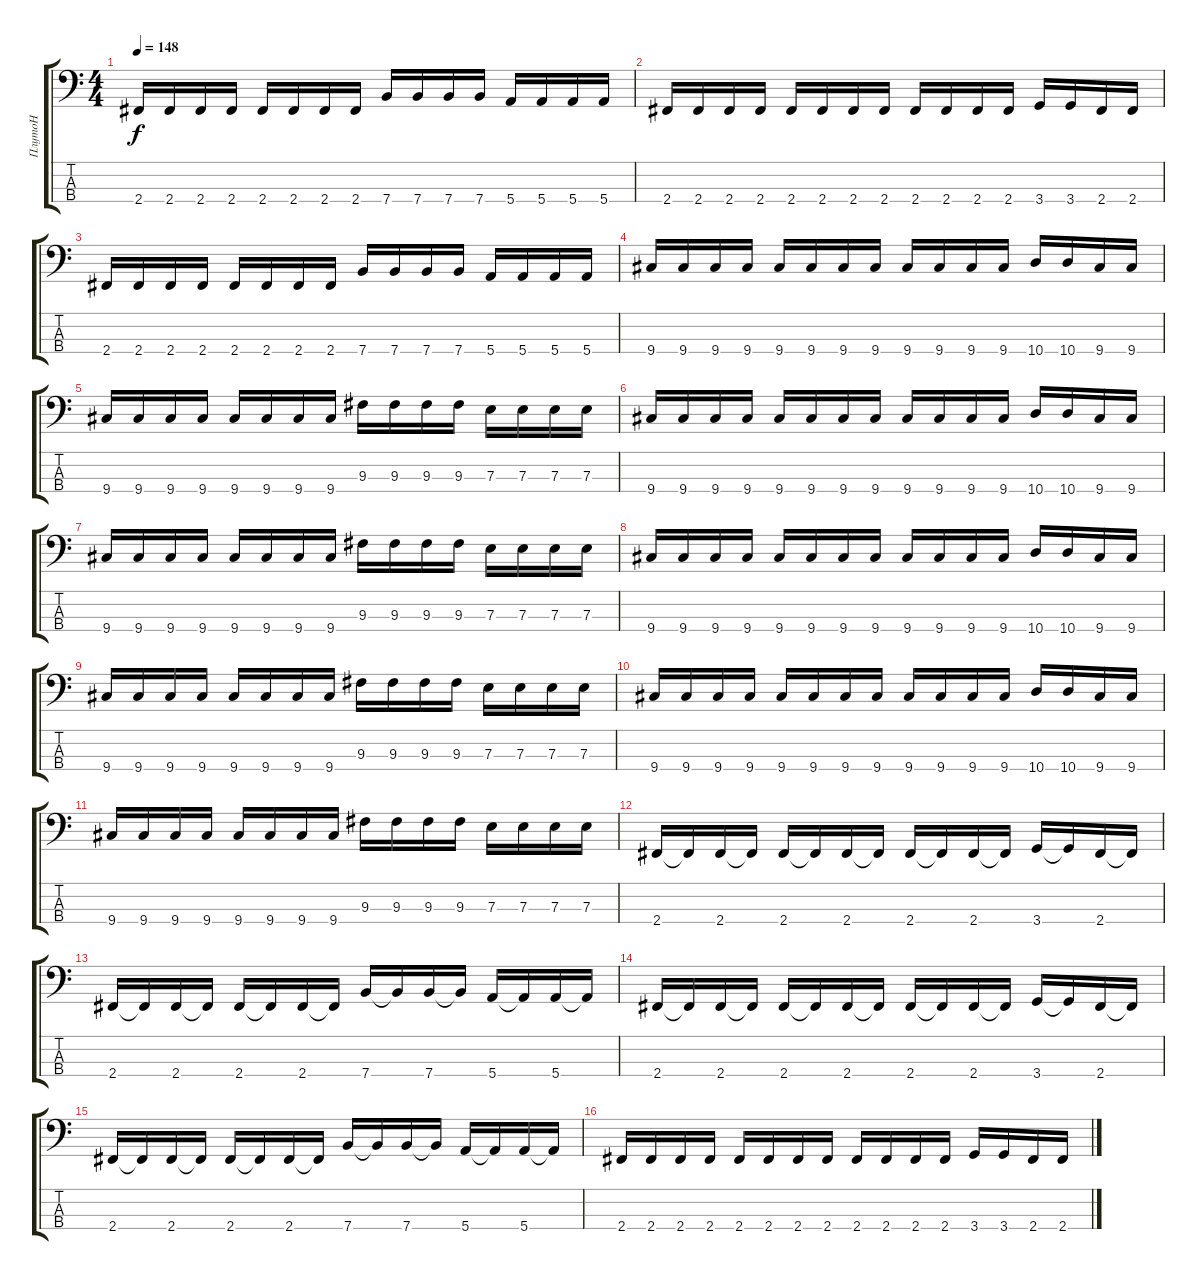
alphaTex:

\track ("ПлутоН" "ПлутоН") {instrument electricbassfinger}
\staff {score tabs}
\tuning (G2 D2 A1 E1) {hide}
\ts (4 4)
\tempo 148
\clef f4
\ks c
2.4.16{dy f} 2.4.16 2.4.16 2.4.16 2.4.16 2.4.16 2.4.16 2.4.16 7.4.16 7.4.16 7.4.16 7.4.16 5.4.16 5.4.16 5.4.16 5.4.16 |
2.4.16 2.4.16 2.4.16 2.4.16 2.4.16 2.4.16 2.4.16 2.4.16 2.4.16 2.4.16 2.4.16 2.4.16 3.4.16 3.4.16 2.4.16 2.4.16 |
2.4.16 2.4.16 2.4.16 2.4.16 2.4.16 2.4.16 2.4.16 2.4.16 7.4.16 7.4.16 7.4.16 7.4.16 5.4.16 5.4.16 5.4.16 5.4.16 |
9.4.16 9.4.16 9.4.16 9.4.16 9.4.16 9.4.16 9.4.16 9.4.16 9.4.16 9.4.16 9.4.16 9.4.16 10.4.16 10.4.16 9.4.16 9.4.16 |
9.4.16 9.4.16 9.4.16 9.4.16 9.4.16 9.4.16 9.4.16 9.4.16 9.3.16 9.3.16 9.3.16 9.3.16 7.3.16 7.3.16 7.3.16 7.3.16 |
9.4.16 9.4.16 9.4.16 9.4.16 9.4.16 9.4.16 9.4.16 9.4.16 9.4.16 9.4.16 9.4.16 9.4.16 10.4.16 10.4.16 9.4.16 9.4.16 |
9.4.16 9.4.16 9.4.16 9.4.16 9.4.16 9.4.16 9.4.16 9.4.16 9.3.16 9.3.16 9.3.16 9.3.16 7.3.16 7.3.16 7.3.16 7.3.16 |
9.4.16 9.4.16 9.4.16 9.4.16 9.4.16 9.4.16 9.4.16 9.4.16 9.4.16 9.4.16 9.4.16 9.4.16 10.4.16 10.4.16 9.4.16 9.4.16 |
9.4.16 9.4.16 9.4.16 9.4.16 9.4.16 9.4.16 9.4.16 9.4.16 9.3.16 9.3.16 9.3.16 9.3.16 7.3.16 7.3.16 7.3.16 7.3.16 |
9.4.16 9.4.16 9.4.16 9.4.16 9.4.16 9.4.16 9.4.16 9.4.16 9.4.16 9.4.16 9.4.16 9.4.16 10.4.16 10.4.16 9.4.16 9.4.16 |
9.4.16 9.4.16 9.4.16 9.4.16 9.4.16 9.4.16 9.4.16 9.4.16 9.3.16 9.3.16 9.3.16 9.3.16 7.3.16 7.3.16 7.3.16 7.3.16 |
2.4.16 2.4{t}.16 2.4.16 2.4{t}.16 2.4.16 2.4{t}.16 2.4.16 2.4{t}.16 2.4.16 2.4{t}.16 2.4.16 2.4{t}.16 3.4.16 3.4{t}.16 2.4.16 2.4{t}.16 |
2.4.16 2.4{t}.16 2.4.16 2.4{t}.16 2.4.16 2.4{t}.16 2.4.16 2.4{t}.16 7.4.16 7.4{t}.16 7.4.16 7.4{t}.16 5.4.16 5.4{t}.16 5.4.16 5.4{t}.16 |
2.4.16 2.4{t}.16 2.4.16 2.4{t}.16 2.4.16 2.4{t}.16 2.4.16 2.4{t}.16 2.4.16 2.4{t}.16 2.4.16 2.4{t}.16 3.4.16 3.4{t}.16 2.4.16 2.4{t}.16 |
2.4.16 2.4{t}.16 2.4.16 2.4{t}.16 2.4.16 2.4{t}.16 2.4.16 2.4{t}.16 7.4.16 7.4{t}.16 7.4.16 7.4{t}.16 5.4.16 5.4{t}.16 5.4.16 5.4{t}.16 |
2.4.16 2.4.16 2.4.16 2.4.16 2.4.16 2.4.16 2.4.16 2.4.16 2.4.16 2.4.16 2.4.16 2.4.16 3.4.16 3.4.16 2.4.16 2.4.16
